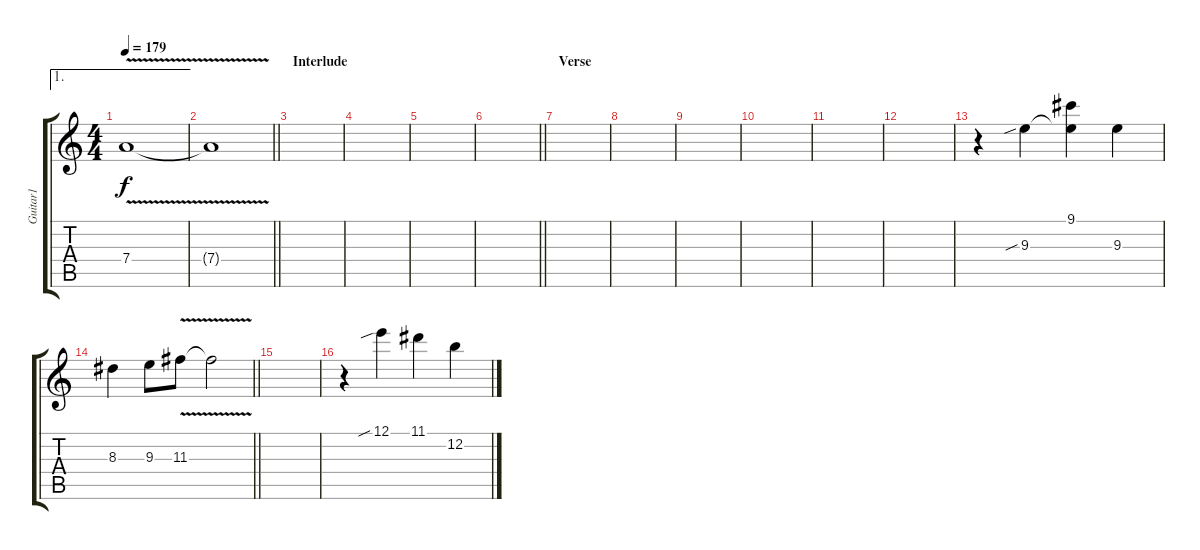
\track ("Guitar1" "Guitar1") {instrument distortionguitar}
\staff {score tabs}
\tuning (E4 B3 G3 D3 A2 E2) {hide}
\ae 1
\ts (4 4)
\tempo 179
\clef g2
\ks c
7.4{v}.1{dy f} |
\barLineRight lightlight
7.4{t}.1 |
\section ("" "Interlude")
|
|
|
\barLineRight lightlight
|
\section ("" "Verse")
|
|
|
|
|
|
r.4 9.3{sib}.4 (9.1 9.3{t}).4 9.3.4 |
\barLineRight lightlight
8.3.4 9.3.8 11.3{v}.8 11.3{t}.2 |
|
r.4 12.1{sib}.4 11.1.4 12.2.4
